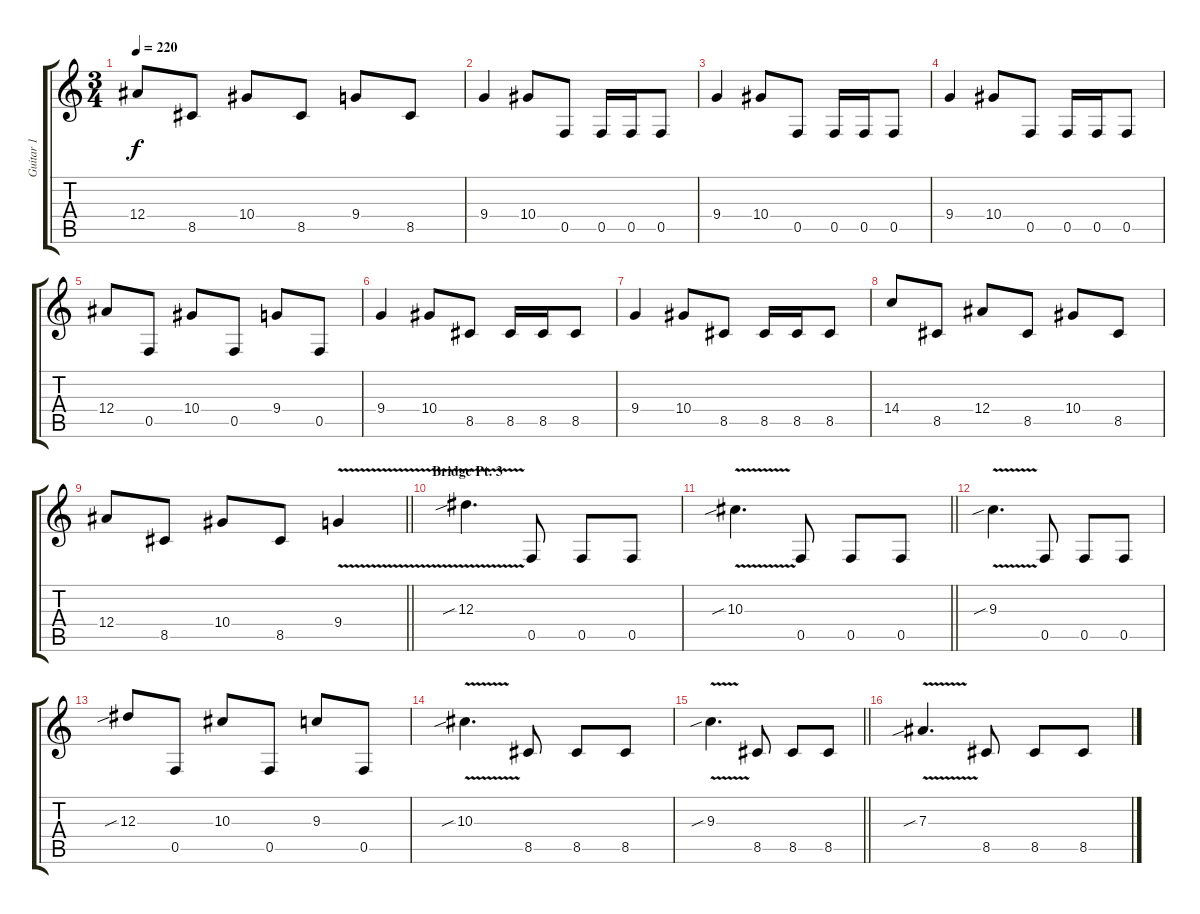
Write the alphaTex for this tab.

\track ("Guitar 1" "Guitar 1") {instrument distortionguitar}
\staff {score tabs}
\tuning (C4 G3 Eb3 Bb2 F2 C2) {hide}
\ts (3 4)
\tempo 220
\clef g2
\ks c
12.4.8{dy f} 8.5.8 10.4.8 8.5.8 9.4.8 8.5.8 |
9.4.4 10.4.8 0.5.8 0.5.16 0.5.16 0.5.8 |
9.4.4 10.4.8 0.5.8 0.5.16 0.5.16 0.5.8 |
9.4.4 10.4.8 0.5.8 0.5.16 0.5.16 0.5.8 |
12.4.8 0.5.8 10.4.8 0.5.8 9.4.8 0.5.8 |
9.4.4 10.4.8 8.5.8 8.5.16 8.5.16 8.5.8 |
9.4.4 10.4.8 8.5.8 8.5.16 8.5.16 8.5.8 |
14.4.8 8.5.8 12.4.8 8.5.8 10.4.8 8.5.8 |
\barLineRight lightlight
12.4.8 8.5.8 10.4.8 8.5.8 9.4{v}.4 |
\section ("" "Bridge Pt. 3")
12.3{v sib}.4{d} 0.5.8 0.5.8 0.5.8 |
\barLineRight lightlight
10.3{v sib}.4{d} 0.5.8 0.5.8 0.5.8 |
9.3{v sib}.4{d} 0.5.8 0.5.8 0.5.8 |
12.3{sib}.8 0.5.8 10.3.8 0.5.8 9.3.8 0.5.8 |
10.3{v sib}.4{d} 8.5.8 8.5.8 8.5.8 |
\barLineRight lightlight
9.3{v sib}.4{d} 8.5.8 8.5.8 8.5.8 |
7.3{v sib}.4{d} 8.5.8 8.5.8 8.5.8
